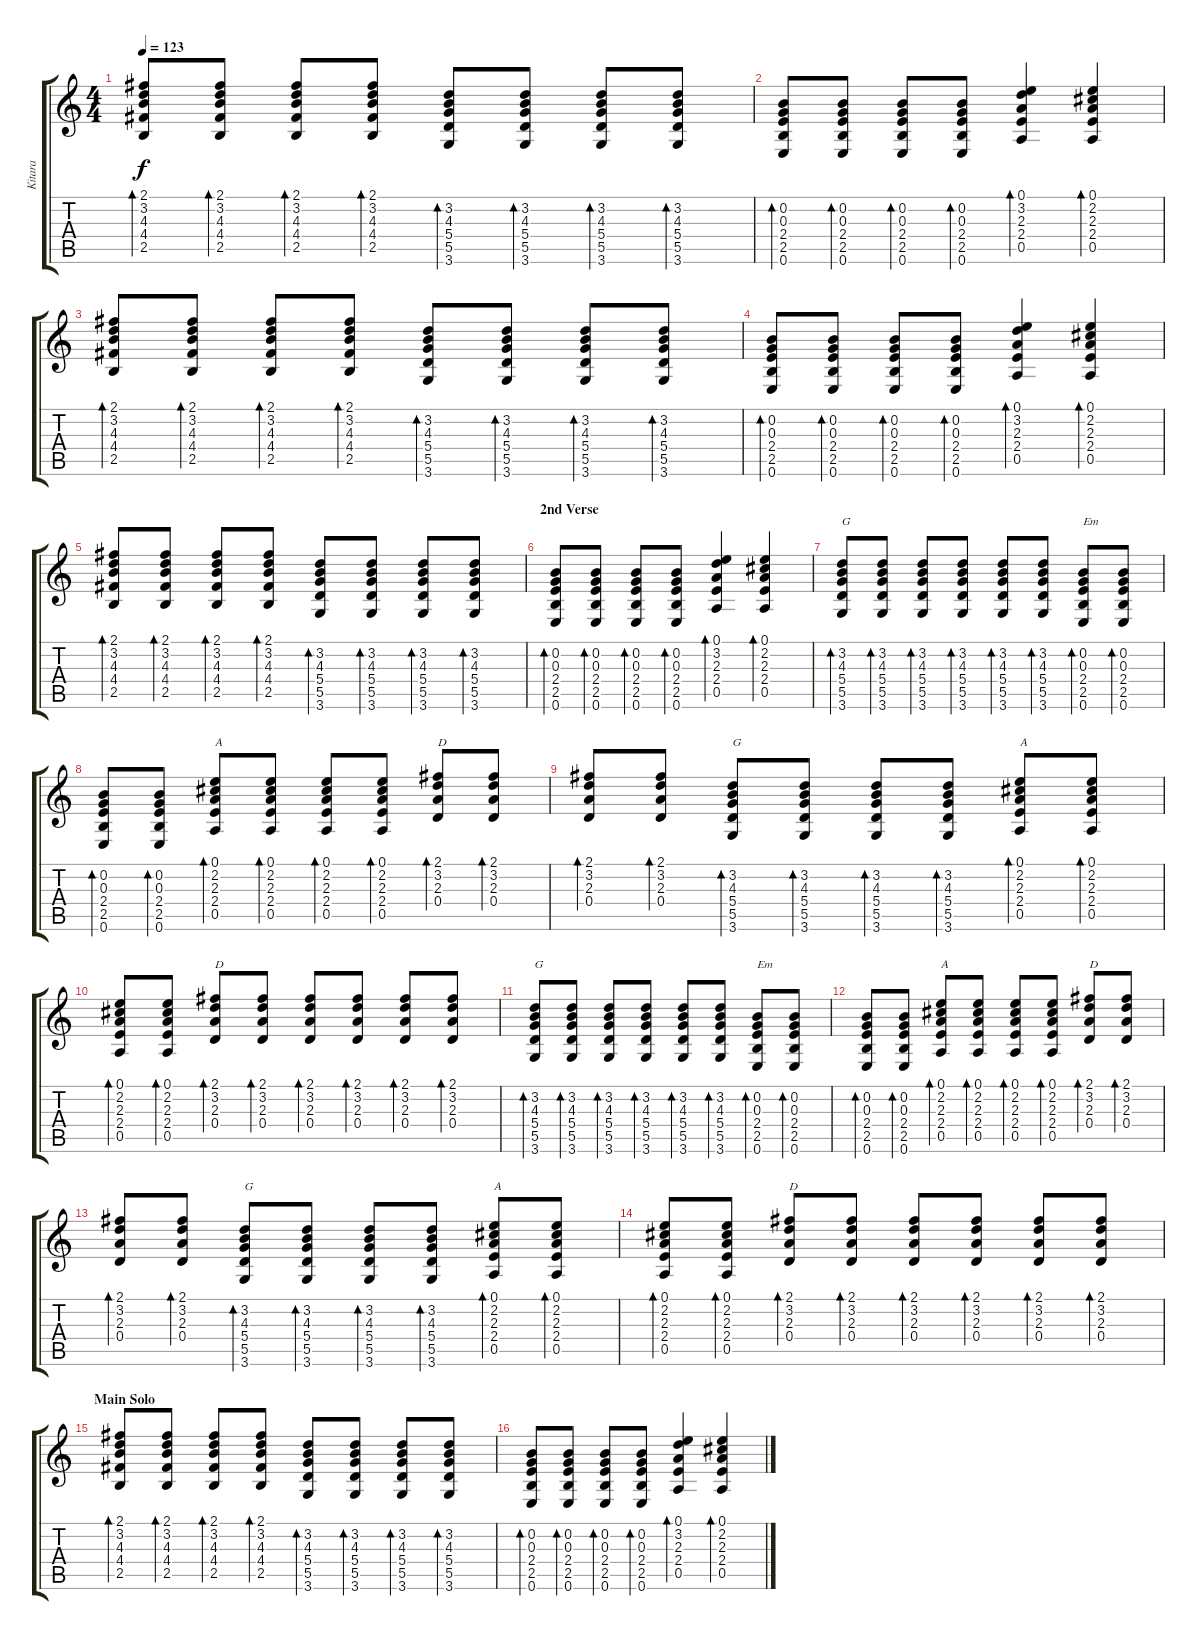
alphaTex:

\track ("Kitara" "Kitara") {instrument electricguitarjazz}
\staff {score tabs}
\tuning (E4 B3 G3 D3 A2 E2) {hide}
\ts (4 4)
\tempo 123
\clef g2
\ks c
(2.1 3.2 4.3 4.4 2.5).8{bd 30 dy f} (2.1 3.2 4.3 4.4 2.5).8{bd 30} (2.1 3.2 4.3 4.4 2.5).8{bd 30} (2.1 3.2 4.3 4.4 2.5).8{bd 30} (3.2 4.3 5.4 5.5 3.6).8{bd 30} (3.2 4.3 5.4 5.5 3.6).8{bd 30} (3.2 4.3 5.4 5.5 3.6).8{bd 30} (3.2 4.3 5.4 5.5 3.6).8{bd 30} |
(0.2 0.3 2.4 2.5 0.6).8{bd 60} (0.2 0.3 2.4 2.5 0.6).8{bd 60} (0.2 0.3 2.4 2.5 0.6).8{bd 60} (0.2 0.3 2.4 2.5 0.6).8{bd 60} (0.1 3.2 2.3 2.4 0.5).4{bd 60} (0.1 2.2 2.3 2.4 0.5).4{bd 60} |
(2.1 3.2 4.3 4.4 2.5).8{bd 30} (2.1 3.2 4.3 4.4 2.5).8{bd 30} (2.1 3.2 4.3 4.4 2.5).8{bd 30} (2.1 3.2 4.3 4.4 2.5).8{bd 30} (3.2 4.3 5.4 5.5 3.6).8{bd 30} (3.2 4.3 5.4 5.5 3.6).8{bd 30} (3.2 4.3 5.4 5.5 3.6).8{bd 30} (3.2 4.3 5.4 5.5 3.6).8{bd 30} |
(0.2 0.3 2.4 2.5 0.6).8{bd 60} (0.2 0.3 2.4 2.5 0.6).8{bd 60} (0.2 0.3 2.4 2.5 0.6).8{bd 60} (0.2 0.3 2.4 2.5 0.6).8{bd 60} (0.1 3.2 2.3 2.4 0.5).4{bd 60} (0.1 2.2 2.3 2.4 0.5).4{bd 60} |
(2.1 3.2 4.3 4.4 2.5).8{bd 30} (2.1 3.2 4.3 4.4 2.5).8{bd 30} (2.1 3.2 4.3 4.4 2.5).8{bd 30} (2.1 3.2 4.3 4.4 2.5).8{bd 30} (3.2 4.3 5.4 5.5 3.6).8{bd 30} (3.2 4.3 5.4 5.5 3.6).8{bd 30} (3.2 4.3 5.4 5.5 3.6).8{bd 30} (3.2 4.3 5.4 5.5 3.6).8{bd 30} |
\section ("" "2nd Verse")
(0.2 0.3 2.4 2.5 0.6).8{bd 60} (0.2 0.3 2.4 2.5 0.6).8{bd 60} (0.2 0.3 2.4 2.5 0.6).8{bd 60} (0.2 0.3 2.4 2.5 0.6).8{bd 60} (0.1 3.2 2.3 2.4 0.5).4{bd 60} (0.1 2.2 2.3 2.4 0.5).4{bd 60} |
(3.2 4.3 5.4 5.5 3.6).8{bd 30 txt "G"} (3.2 4.3 5.4 5.5 3.6).8{bd 30} (3.2 4.3 5.4 5.5 3.6).8{bd 30} (3.2 4.3 5.4 5.5 3.6).8{bd 30} (3.2 4.3 5.4 5.5 3.6).8{bd 30} (3.2 4.3 5.4 5.5 3.6).8{bd 30} (0.2 0.3 2.4 2.5 0.6).8{bd 30 txt "Em"} (0.2 0.3 2.4 2.5 0.6).8{bd 30} |
(0.2 0.3 2.4 2.5 0.6).8{bd 30} (0.2 0.3 2.4 2.5 0.6).8{bd 30} (0.1 2.2 2.3 2.4 0.5).8{bd 30 txt "A"} (0.1 2.2 2.3 2.4 0.5).8{bd 30} (0.1 2.2 2.3 2.4 0.5).8{bd 30} (0.1 2.2 2.3 2.4 0.5).8{bd 30} (2.1 3.2 2.3 0.4).8{bd 30 txt "D"} (2.1 3.2 2.3 0.4).8{bd 30} |
(2.1 3.2 2.3 0.4).8{bd 30} (2.1 3.2 2.3 0.4).8{bd 30} (3.2 4.3 5.4 5.5 3.6).8{bd 30 txt "G"} (3.2 4.3 5.4 5.5 3.6).8{bd 30} (3.2 4.3 5.4 5.5 3.6).8{bd 30} (3.2 4.3 5.4 5.5 3.6).8{bd 30} (0.1 2.2 2.3 2.4 0.5).8{bd 30 txt "A"} (0.1 2.2 2.3 2.4 0.5).8{bd 30} |
(0.1 2.2 2.3 2.4 0.5).8{bd 30} (0.1 2.2 2.3 2.4 0.5).8{bd 30} (2.1 3.2 2.3 0.4).8{bd 30 txt "D"} (2.1 3.2 2.3 0.4).8{bd 30} (2.1 3.2 2.3 0.4).8{bd 30} (2.1 3.2 2.3 0.4).8{bd 30} (2.1 3.2 2.3 0.4).8{bd 30} (2.1 3.2 2.3 0.4).8{bd 30} |
(3.2 4.3 5.4 5.5 3.6).8{bd 30 txt "G"} (3.2 4.3 5.4 5.5 3.6).8{bd 30} (3.2 4.3 5.4 5.5 3.6).8{bd 30} (3.2 4.3 5.4 5.5 3.6).8{bd 30} (3.2 4.3 5.4 5.5 3.6).8{bd 30} (3.2 4.3 5.4 5.5 3.6).8{bd 30} (0.2 0.3 2.4 2.5 0.6).8{bd 30 txt "Em"} (0.2 0.3 2.4 2.5 0.6).8{bd 30} |
(0.2 0.3 2.4 2.5 0.6).8{bd 30} (0.2 0.3 2.4 2.5 0.6).8{bd 30} (0.1 2.2 2.3 2.4 0.5).8{bd 30 txt "A"} (0.1 2.2 2.3 2.4 0.5).8{bd 30} (0.1 2.2 2.3 2.4 0.5).8{bd 30} (0.1 2.2 2.3 2.4 0.5).8{bd 30} (2.1 3.2 2.3 0.4).8{bd 30 txt "D"} (2.1 3.2 2.3 0.4).8{bd 30} |
(2.1 3.2 2.3 0.4).8{bd 30} (2.1 3.2 2.3 0.4).8{bd 30} (3.2 4.3 5.4 5.5 3.6).8{bd 30 txt "G"} (3.2 4.3 5.4 5.5 3.6).8{bd 30} (3.2 4.3 5.4 5.5 3.6).8{bd 30} (3.2 4.3 5.4 5.5 3.6).8{bd 30} (0.1 2.2 2.3 2.4 0.5).8{bd 30 txt "A"} (0.1 2.2 2.3 2.4 0.5).8{bd 30} |
(0.1 2.2 2.3 2.4 0.5).8{bd 30} (0.1 2.2 2.3 2.4 0.5).8{bd 30} (2.1 3.2 2.3 0.4).8{bd 30 txt "D"} (2.1 3.2 2.3 0.4).8{bd 30} (2.1 3.2 2.3 0.4).8{bd 30} (2.1 3.2 2.3 0.4).8{bd 30} (2.1 3.2 2.3 0.4).8{bd 30} (2.1 3.2 2.3 0.4).8{bd 30} |
\section ("" "Main Solo")
(2.1 3.2 4.3 4.4 2.5).8{bd 30} (2.1 3.2 4.3 4.4 2.5).8{bd 30} (2.1 3.2 4.3 4.4 2.5).8{bd 30} (2.1 3.2 4.3 4.4 2.5).8{bd 30} (3.2 4.3 5.4 5.5 3.6).8{bd 30} (3.2 4.3 5.4 5.5 3.6).8{bd 30} (3.2 4.3 5.4 5.5 3.6).8{bd 30} (3.2 4.3 5.4 5.5 3.6).8{bd 30} |
(0.2 0.3 2.4 2.5 0.6).8{bd 60} (0.2 0.3 2.4 2.5 0.6).8{bd 60} (0.2 0.3 2.4 2.5 0.6).8{bd 60} (0.2 0.3 2.4 2.5 0.6).8{bd 60} (0.1 3.2 2.3 2.4 0.5).4{bd 60} (0.1 2.2 2.3 2.4 0.5).4{bd 60}
